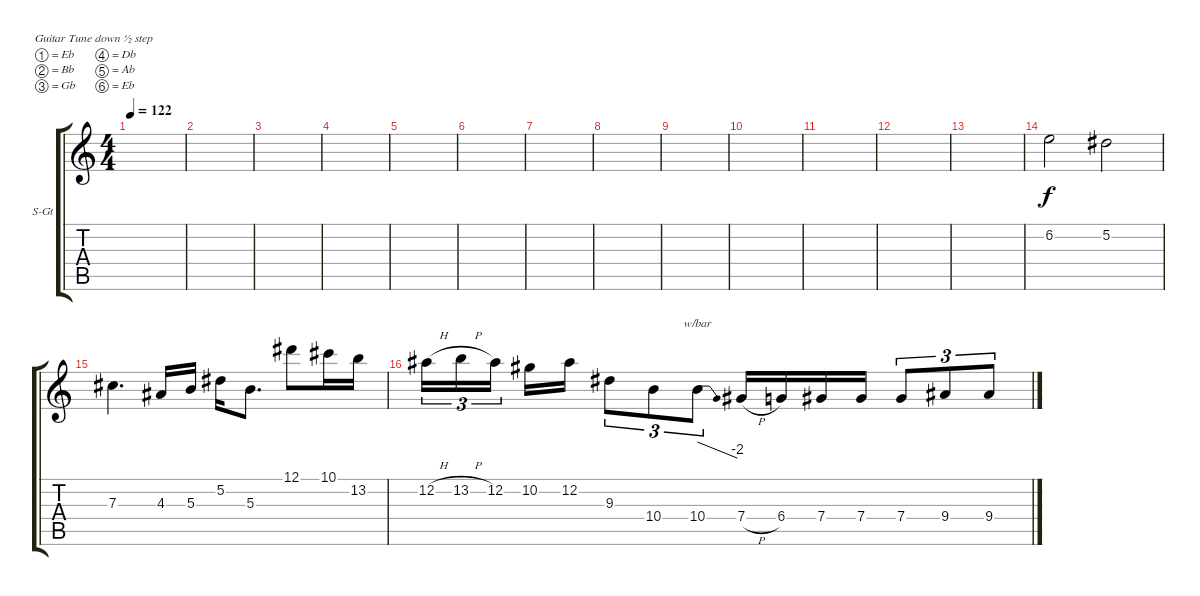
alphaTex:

\bracketExtendMode groupsimilarinstruments
\firstSystemTrackNameOrientation horizontal
\otherSystemsTrackNameOrientation horizontal
\track ("Acoustic Guitar" "S-Gt") {instrument acousticguitarsteel}
\staff {score tabs}
\tuning (Eb4 Bb3 Gb3 Db3 Ab2 Eb2)
\ts (4 4)
\tempo 122
\clef g2
\ks c
|
|
|
|
|
|
|
|
|
|
|
|
|
6.2.2 5.2.2 |
7.3.4{d} 4.3.16 5.3.16 5.2.16 5.3.8{d} 12.1.8 10.1.16 13.2.16 |
12.2{h}.16{tu (3 2)} 13.2{h}.16{tu (3 2)} 12.2.16{tu (3 2)} 10.2.16 12.2.16 9.3.8{tu (3 2)} 10.4.8{tu (3 2)} 10.4.8{tu (3 2) tbe (dive default 0 0 45 -8)} 7.4{h}.16 6.4.16 7.4.16 7.4.16 7.4.8{tu (3 2)} 9.4.8{tu (3 2)} 9.4.8{tu (3 2)}
